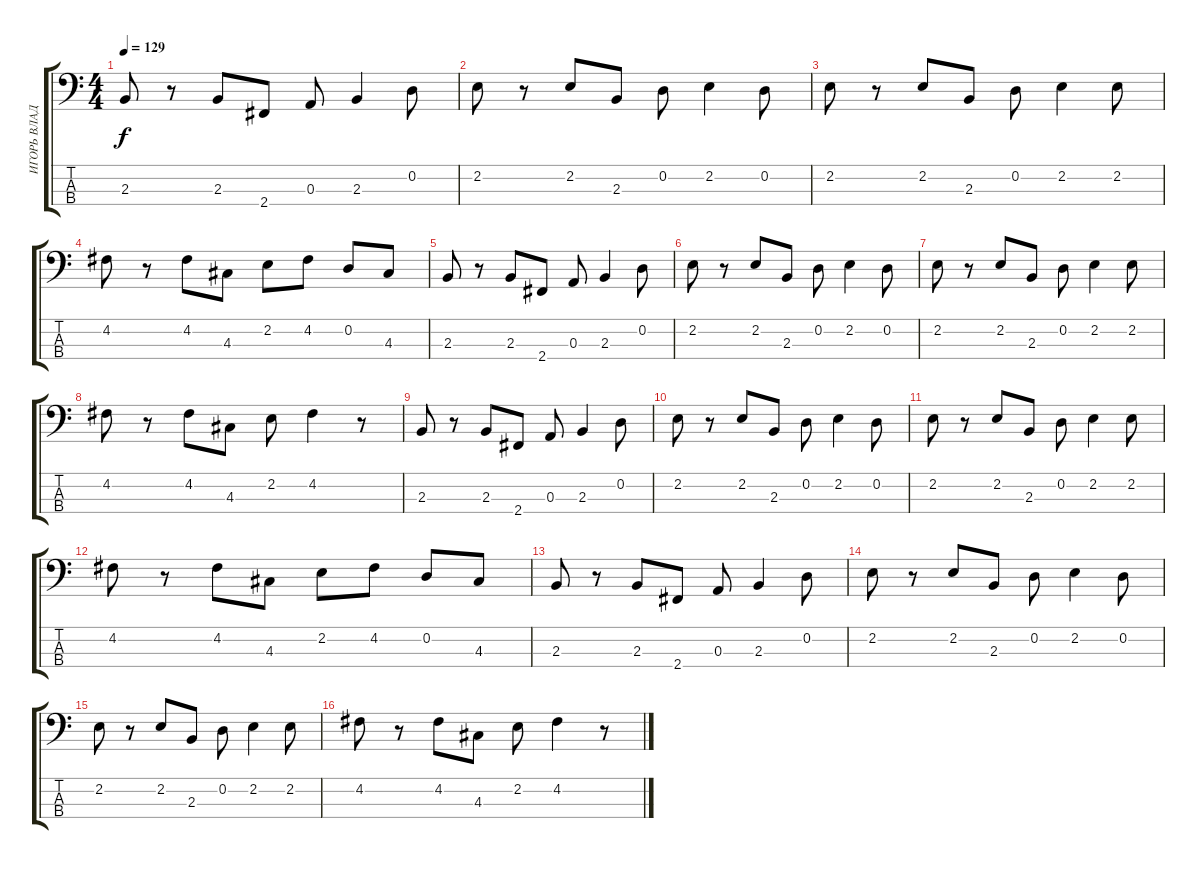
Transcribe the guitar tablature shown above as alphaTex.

\track ("ИГОРЬ ВЛАДИМИРОВИЧ(БАКАЛАВР ЭНЕРГЕТИКИ)" "ИГОРЬ ВЛАД") {instrument electricbasspick}
\staff {score tabs}
\tuning (G2 D2 A1 E1) {hide}
\ts (4 4)
\tempo 129
\clef f4
\ks c
2.3.8{dy f} r.8 2.3.8 2.4.8 0.3.8 2.3.4 0.2.8 |
2.2.8 r.8 2.2.8 2.3.8 0.2.8 2.2.4 0.2.8 |
2.2.8 r.8 2.2.8 2.3.8 0.2.8 2.2.4 2.2.8 |
4.2.8 r.8 4.2.8 4.3.8 2.2.8 4.2.8 0.2.8 4.3.8 |
2.3.8 r.8 2.3.8 2.4.8 0.3.8 2.3.4 0.2.8 |
2.2.8 r.8 2.2.8 2.3.8 0.2.8 2.2.4 0.2.8 |
2.2.8 r.8 2.2.8 2.3.8 0.2.8 2.2.4 2.2.8 |
4.2.8 r.8 4.2.8 4.3.8 2.2.8 4.2.4 r.8 |
2.3.8 r.8 2.3.8 2.4.8 0.3.8 2.3.4 0.2.8 |
2.2.8 r.8 2.2.8 2.3.8 0.2.8 2.2.4 0.2.8 |
2.2.8 r.8 2.2.8 2.3.8 0.2.8 2.2.4 2.2.8 |
4.2.8 r.8 4.2.8 4.3.8 2.2.8 4.2.8 0.2.8 4.3.8 |
2.3.8 r.8 2.3.8 2.4.8 0.3.8 2.3.4 0.2.8 |
2.2.8 r.8 2.2.8 2.3.8 0.2.8 2.2.4 0.2.8 |
2.2.8 r.8 2.2.8 2.3.8 0.2.8 2.2.4 2.2.8 |
4.2.8 r.8 4.2.8 4.3.8 2.2.8 4.2.4 r.8
